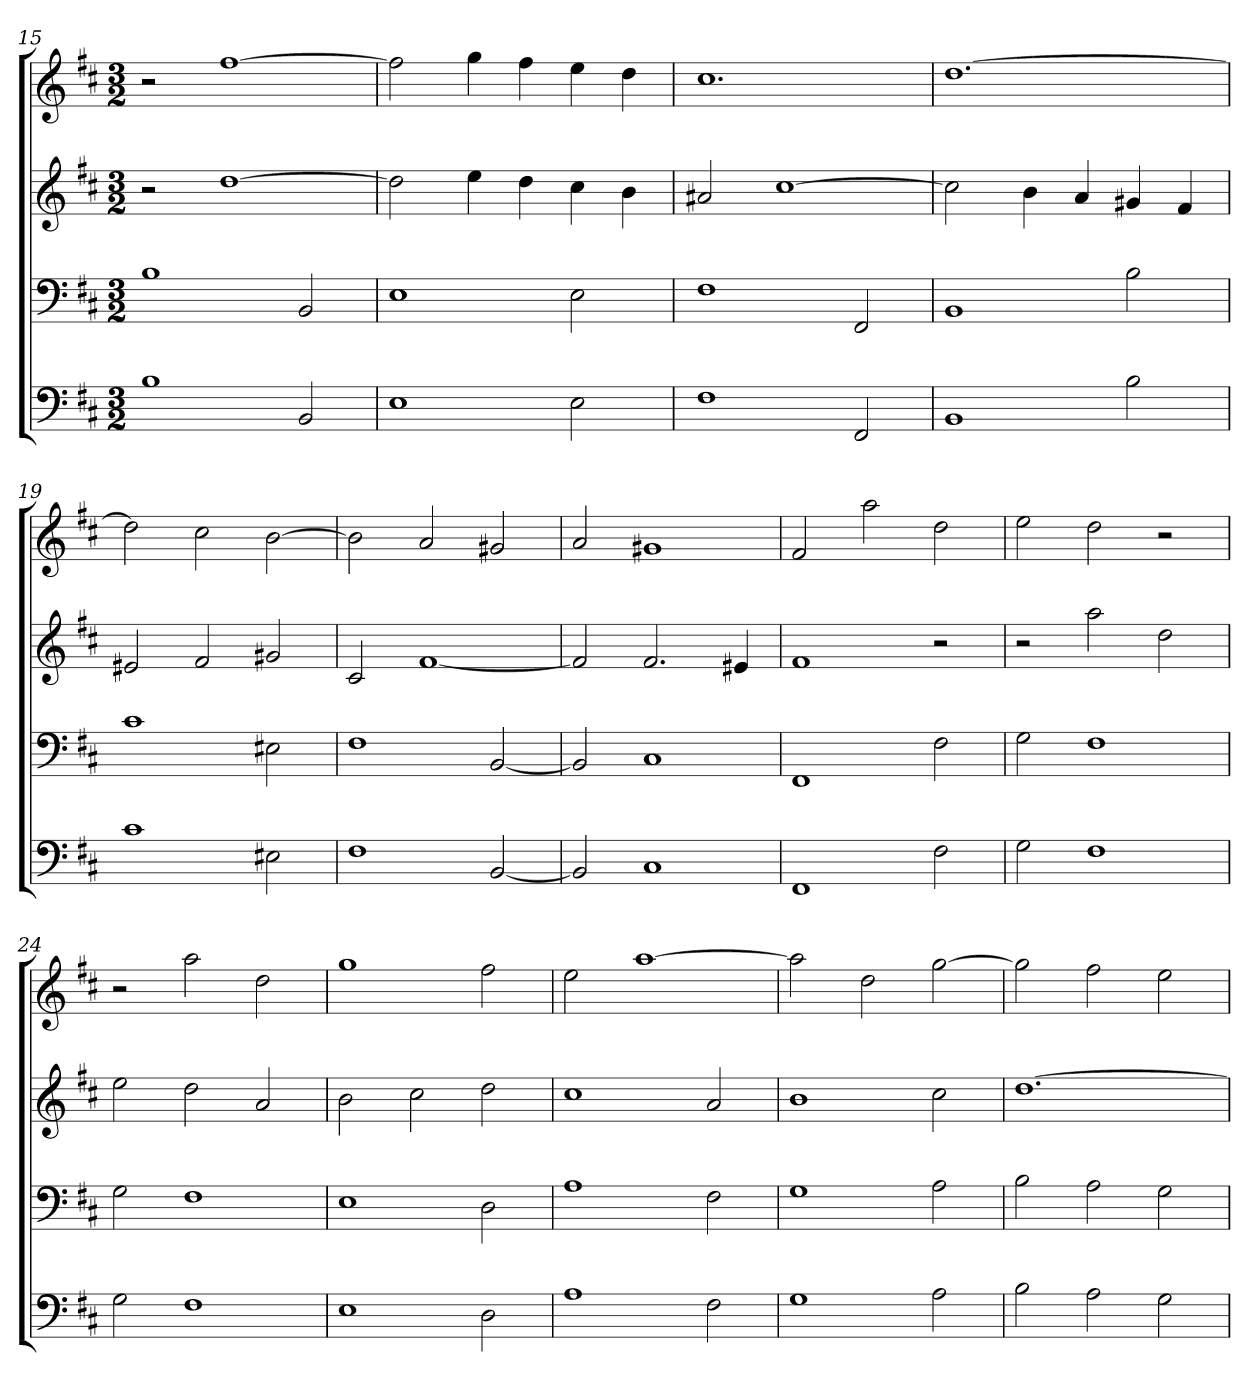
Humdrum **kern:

**kern	**kern	**kern	**kern
*part4	*part3	*part2	*part1
*staff4	*staff3	*staff2	*staff1
*k[f#c#]	*k[f#c#]	*k[f#c#]	*k[f#c#]
*b:	*b:	*b:	*b:
*M3/2	*M3/2	*M3/2	*M3/2
=15	=15	=15	=15
1B	1B	2r	2r
.	.	[1dd	[1ff#
2BB	2BB	.	.
=16	=16	=16	=16
1E	1E	2dd]	2ff#]
.	.	4ee	4gg
.	.	4dd	4ff#
2E	2E	4cc#	4ee
.	.	4b	4dd
=17	=17	=17	=17
1F#	1F#	2a#X	1.cc#
.	.	[1cc#	.
2FF#	2FF#	.	.
=18	=18	=18	=18
1BB	1BB	2cc#]	[1.dd
.	.	4b	.
.	.	4a	.
2B	2B	4g#X	.
.	.	4f#	.
=19	=19	=19	=19
1c#	1c#	2e#X	2dd]
.	.	2f#	2cc#
2E#X	2E#X	2g#X	[2b
=20	=20	=20	=20
1F#	1F#	2c#	2b]
.	.	[1f#	2a
[2BB	[2BB	.	2g#X
=21	=21	=21	=21
2BB]	2BB]	2f#]	2a
1C#	1C#	2.f#	1g#X
.	.	4e#X	.
=22	=22	=22	=22
1FF#	1FF#	1f#	2f#
.	.	.	2aa
2F#	2F#	2r	2dd
=23	=23	=23	=23
2G	2G	2r	2ee
1F#	1F#	2aa	2dd
.	.	2dd	2r
=24	=24	=24	=24
2G	2G	2ee	2r
1F#	1F#	2dd	2aa
.	.	2a	2dd
=25	=25	=25	=25
1E	1E	2b	1gg
.	.	2cc#	.
2D	2D	2dd	2ff#
=26	=26	=26	=26
1A	1A	1cc#	2ee
.	.	.	[1aa
2F#	2F#	2a	.
=27	=27	=27	=27
1G	1G	1b	2aa]
.	.	.	2dd
2A	2A	2cc#	[2gg
=28	=28	=28	=28
2B	2B	[1.dd	2gg]
2A	2A	.	2ff#
2G	2G	.	2ee
=	=	=	=
*-	*-	*-	*-
